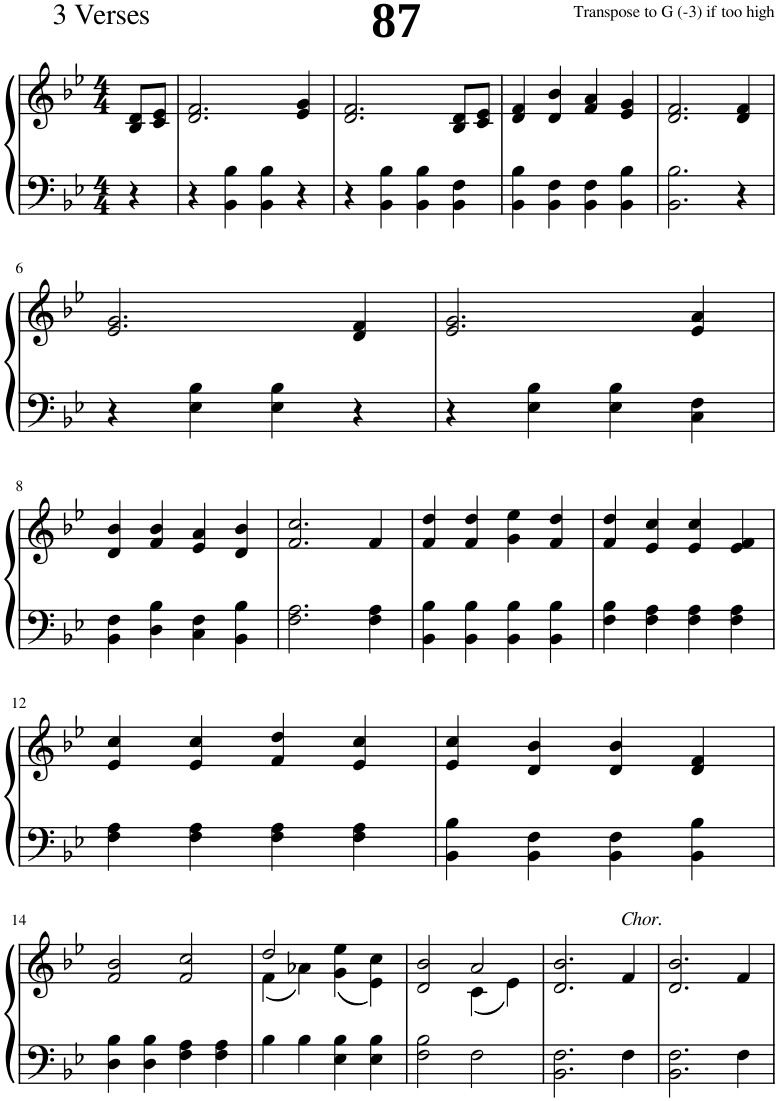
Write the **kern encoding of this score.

**kern	**kern
*part1	*part1
*staff2	*staff1
*I"Piano	*
*I'Pno.	*
*clefF4	*clefG2
*k[b-e-]	*k[b-e-]
*M4/4	*M4/4
=1	=1
4r	8B-/ 8d/L
.	8c/ 8e-/J
=2	=2
4r	2.d/ 2.f/
4BB-\ 4B-\	.
4BB-\ 4B-\	.
4r	4e-/ 4g/
=3	=3
4r	2.d/ 2.f/
4BB-\ 4B-\	.
4BB-\ 4B-\	.
4BB-\ 4F\	8B-/ 8d/L
.	8c/ 8e-/J
=4	=4
4BB-\ 4B-\	4d/ 4f/
4BB-\ 4F\	4d/ 4b-/
4BB-\ 4F\	4f/ 4a/
4BB-\ 4B-\	4e-/ 4g/
=5	=5
2.BB-\ 2.B-\	2.d/ 2.f/
4r	4d/ 4f/
!!LO:LB:g=z
=6	=6
4r	2.e-/ 2.g/
4E-\ 4B-\	.
4E-\ 4B-\	.
4r	4d/ 4f/
=7	=7
4r	2.e-/ 2.g/
4E-\ 4B-\	.
4E-\ 4B-\	.
4C\ 4F\	4e-/ 4a/
!!LO:LB:g=z
=8	=8
4BB-\ 4F\	4d/ 4b-/
4D\ 4B-\	4f/ 4b-/
4C\ 4F\	4e-/ 4a/
4BB-\ 4B-\	4d/ 4b-/
=9	=9
2.F\ 2.A\	2.f/ 2.cc/
4F\ 4A\	4f/
=10	=10
4BB-\ 4B-\	4f/ 4dd/
4BB-\ 4B-\	4f/ 4dd/
4BB-\ 4B-\	4g\ 4ee-\
4BB-\ 4B-\	4f/ 4dd/
=11	=11
4F\ 4B-\	4f/ 4dd/
4F\ 4A\	4e-/ 4cc/
4F\ 4A\	4e-/ 4cc/
4F\ 4A\	4e-/ 4f/
!!LO:LB:g=z
=12	=12
4F\ 4A\	4e-/ 4cc/
4F\ 4A\	4e-/ 4cc/
4F\ 4A\	4f/ 4dd/
4F\ 4A\	4e-/ 4cc/
=13	=13
4BB-\ 4B-\	4e-/ 4cc/
4BB-\ 4F\	4d/ 4b-/
4BB-\ 4F\	4d/ 4b-/
4BB-\ 4B-\	4d/ 4f/
!!LO:LB:g=z
=14	=14
4D\ 4B-\	2f/ 2b-/
4D\ 4B-\	.
4F\ 4A\	2f/ 2cc/
4F\ 4A\	.
=15	=15
*	*^
4B-\	2dd/	(4f\
4B-\	.	4a-X\)
4E-\ 4B-\	2ryy	(4g\ 4ee-\
4E-\ 4B-\	.	4e-\ 4cc\)
=16	=16	=16
2F\ 2B-\	2d/ 2b-/	2ryy
2F\	2a/	(4c\
.	.	4e-\)
*	*v	*v
=17	=17
2.BB-\ 2.F\	2.d/ 2.b-/
!	!LO:TX:a:i:t=Chor.
4F\	4f/
=18	=18
2.BB-\ 2.F\	2.d/ 2.b-/
4F\	4f/
=	=
*-	*-
